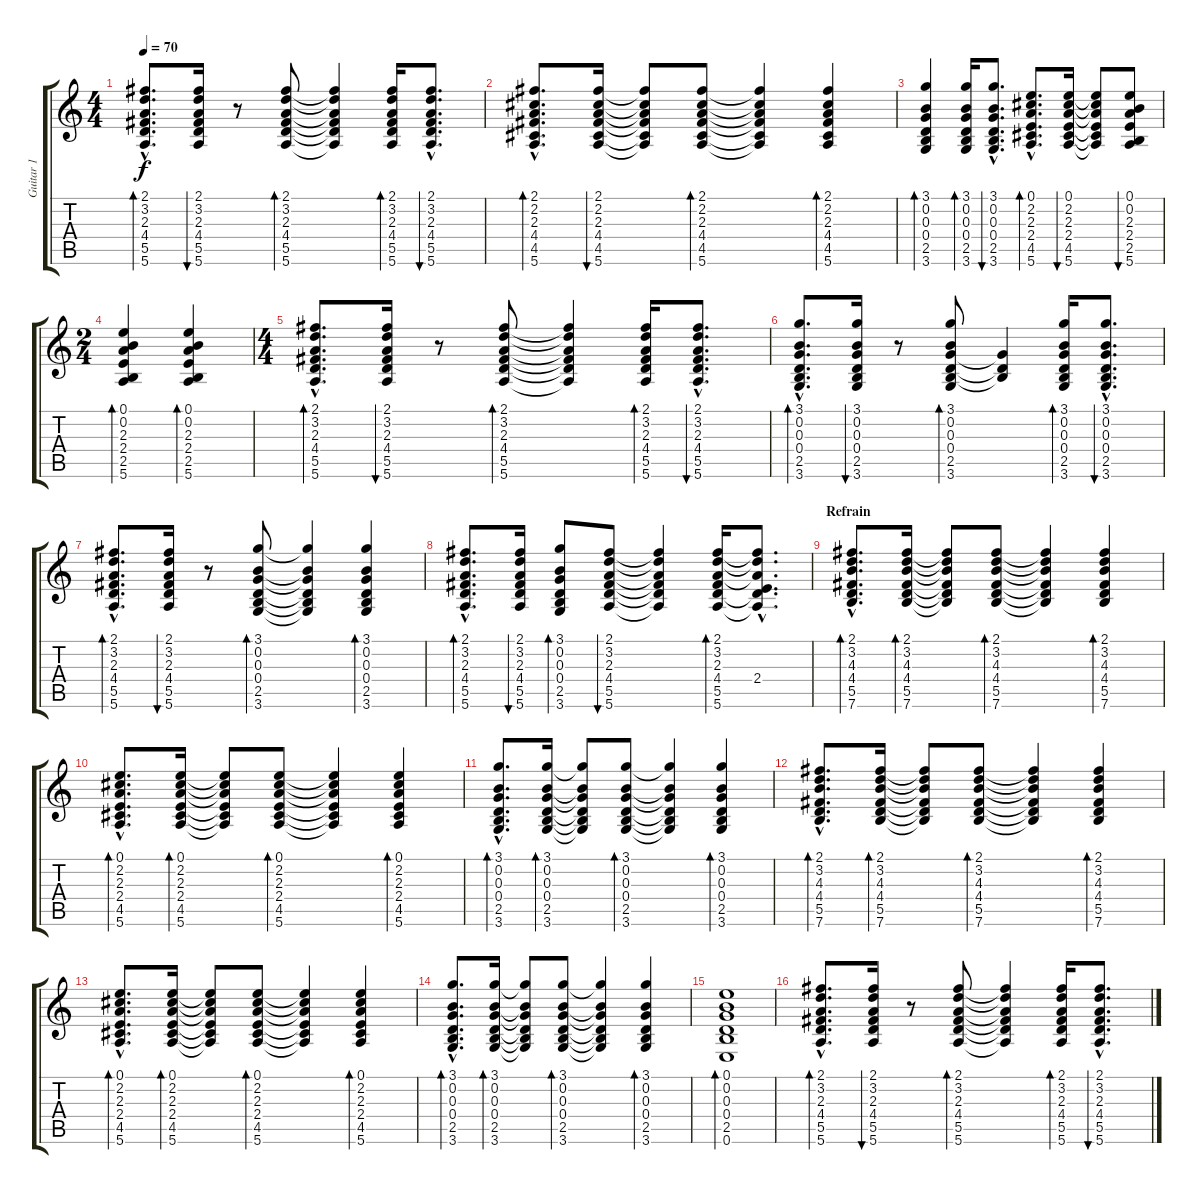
\track ("Guitar 1" "Guitar 1") {instrument acousticguitarsteel}
\staff {score tabs}
\tuning (E4 B3 G3 D3 A2 E2) {hide}
\ts (4 4)
\tempo 70
\clef g2
\ks c
(2.1{hac} 3.2{hac} 2.3{hac} 4.4{hac} 5.5{hac} 5.6{hac}).8{d bd 60 dy f} (2.1 3.2 2.3 4.4 5.5 5.6).16{bu 60} r.8 (2.1 3.2 2.3 4.4 5.5 5.6).8{bd 60} (2.1{t} 3.2{t} 2.3{t} 4.4{t} 5.5{t} 5.6{t}).4 (2.1 3.2 2.3 4.4 5.5 5.6).16{bd 60} (2.1{hac} 3.2{hac} 2.3{hac} 4.4{hac} 5.5{hac} 5.6{hac}).8{d bu 60} |
(2.1{hac} 2.2{hac} 2.3{hac} 4.4{hac} 4.5{hac} 5.6{hac}).8{d bd 60} (2.1 2.2 2.3 4.4 4.5 5.6).16{bu 60} (2.1{t} 2.2{t} 2.3{t} 4.4{t} 4.5{t} 5.6{t}).8 (2.1 2.2 2.3 4.4 4.5 5.6).8{bd 60} (2.1{t} 2.2{t} 2.3{t} 4.4{t} 4.5{t} 5.6{t}).4 (2.1 2.2 2.3 4.4 4.5 5.6).4{bd 60} |
(3.1 0.2 0.3 0.4 2.5 3.6).4{bd 60} (3.1 0.2 0.3 0.4 2.5 3.6).16{bd 60} (3.1{hac} 0.2{hac} 0.3{hac} 0.4{hac} 2.5{hac} 3.6{hac}).8{d bu 60} (0.1{hac} 2.2{hac} 2.3{hac} 2.4{hac} 4.5{hac} 5.6{hac}).8{d bd 60} (0.1 2.2 2.3 2.4 4.5 5.6).16{bu 60} (0.1{t} 2.2{t} 2.3{t} 2.4{t} 4.5{t} 5.6{t}).8 (0.1 0.2 2.3 2.4 2.5 5.6).8{bu 60} |
\ts (2 4)
(0.1 0.2 2.3 2.4 2.5 5.6).4{bd 60} (0.1 0.2 2.3 2.4 2.5 5.6).4{bd 60} |
\ts (4 4)
(2.1{hac} 3.2{hac} 2.3{hac} 4.4{hac} 5.5{hac} 5.6{hac}).8{d bd 60} (2.1 3.2 2.3 4.4 5.5 5.6).16{bu 60} r.8 (2.1 3.2 2.3 4.4 5.5 5.6).8{bd 60} (2.1{t} 3.2{t} 2.3{t} 4.4{t} 5.5{t} 5.6{t}).4 (2.1 3.2 2.3 4.4 5.5 5.6).16{bd 60} (2.1{hac} 3.2{hac} 2.3{hac} 4.4{hac} 5.5{hac} 5.6{hac}).8{d bu 60} |
(3.1{hac} 0.2{hac} 0.3{hac} 0.4{hac} 2.5{hac} 3.6{hac}).8{d bd 60} (3.1 0.2 0.3 0.4 2.5 3.6).16{bu 60} r.8 (3.1 0.2 0.3 0.4 2.5 3.6).8{bd 60} (0.3{t} 0.4{t} 2.5{t}).4 (3.1 0.2 0.3 0.4 2.5 3.6).16{bd 60} (3.1{hac} 0.2{hac} 0.3{hac} 0.4{hac} 2.5{hac} 3.6{hac}).8{d bu 60} |
(2.1{hac} 3.2{hac} 2.3{hac} 4.4{hac} 5.5{hac} 5.6{hac}).8{d bd 60} (2.1 3.2 2.3 4.4 5.5 5.6).16{bu 60} r.8 (3.1 0.2 0.3 0.4 2.5 3.6).8{bd 60} (3.1{t} 0.2{t} 0.3{t} 0.4{t} 2.5{t} 3.6{t}).4 (3.1 0.2 0.3 0.4 2.5 3.6).4{bd 60} |
(2.1{hac} 3.2{hac} 2.3{hac} 4.4{hac} 5.5{hac} 5.6{hac}).8{d bd 60} (2.1 3.2 2.3 4.4 5.5 5.6).16{bu 60} (3.1 0.2 0.3 0.4 2.5 3.6).8{bd 60} (2.1 3.2 2.3 4.4 5.5 5.6).8{bu 60} (2.1{t} 3.2{t} 2.3{t} 4.4{t} 5.5{t} 5.6{t}).4 (2.1 3.2 2.3 4.4 5.5 5.6).16{bd 60} (2.1{hac t} 3.2{hac t} 2.3{hac t} 2.4{hac} 5.5{hac t} 5.6{hac t}).8{d} |
\section ("" "Refrain")
(2.1{hac} 3.2{hac} 4.3{hac} 4.4{hac} 5.5{hac} 7.6{hac}).8{d bd 60} (2.1 3.2 4.3 4.4 5.5 7.6).16{bd 60} (2.1{t} 3.2{t} 4.3{t} 4.4{t} 5.5{t} 7.6{t}).8 (2.1 3.2 4.3 4.4 5.5 7.6).8{bd 60} (2.1{t} 3.2{t} 4.3{t} 4.4{t} 5.5{t} 7.6{t}).4 (2.1 3.2 4.3 4.4 5.5 7.6).4{bd 60} |
(0.1{hac} 2.2{hac} 2.3{hac} 2.4{hac} 4.5{hac} 5.6{hac}).8{d bd 60} (0.1 2.2 2.3 2.4 4.5 5.6).16{bd 60} (0.1{t} 2.2{t} 2.3{t} 2.4{t} 4.5{t} 5.6{t}).8 (0.1 2.2 2.3 2.4 4.5 5.6).8{bd 60} (0.1{t} 2.2{t} 2.3{t} 2.4{t} 4.5{t} 5.6{t}).4 (0.1 2.2 2.3 2.4 4.5 5.6).4{bd 60} |
(3.1{hac} 0.2{hac} 0.3{hac} 0.4{hac} 2.5{hac} 3.6{hac}).8{d bd 60} (3.1 0.2 0.3 0.4 2.5 3.6).16{bd 60} (3.1{t} 0.2{t} 0.3{t} 0.4{t} 2.5{t} 3.6{t}).8 (3.1 0.2 0.3 0.4 2.5 3.6).8{bd 60} (3.1{t} 0.2{t} 0.3{t} 0.4{t} 2.5{t} 3.6{t}).4 (3.1 0.2 0.3 0.4 2.5 3.6).4{bd 60} |
(2.1{hac} 3.2{hac} 4.3{hac} 4.4{hac} 5.5{hac} 7.6{hac}).8{d bd 60} (2.1 3.2 4.3 4.4 5.5 7.6).16{bd 60} (2.1{t} 3.2{t} 4.3{t} 4.4{t} 5.5{t} 7.6{t}).8 (2.1 3.2 4.3 4.4 5.5 7.6).8{bd 60} (2.1{t} 3.2{t} 4.3{t} 4.4{t} 5.5{t} 7.6{t}).4 (2.1 3.2 4.3 4.4 5.5 7.6).4{bd 60} |
(0.1{hac} 2.2{hac} 2.3{hac} 2.4{hac} 4.5{hac} 5.6{hac}).8{d bd 60} (0.1 2.2 2.3 2.4 4.5 5.6).16{bd 60} (0.1{t} 2.2{t} 2.3{t} 2.4{t} 4.5{t} 5.6{t}).8 (0.1 2.2 2.3 2.4 4.5 5.6).8{bd 60} (0.1{t} 2.2{t} 2.3{t} 2.4{t} 4.5{t} 5.6{t}).4 (0.1 2.2 2.3 2.4 4.5 5.6).4{bd 60} |
(3.1{hac} 0.2{hac} 0.3{hac} 0.4{hac} 2.5{hac} 3.6{hac}).8{d bd 60} (3.1 0.2 0.3 0.4 2.5 3.6).16{bd 60} (3.1{t} 0.2{t} 0.3{t} 0.4{t} 2.5{t} 3.6{t}).8 (3.1 0.2 0.3 0.4 2.5 3.6).8{bd 60} (3.1{t} 0.2{t} 0.3{t} 0.4{t} 2.5{t} 3.6{t}).4 (3.1 0.2 0.3 0.4 2.5 3.6).4{bd 60} |
(0.1 0.2 0.3 0.4 2.5 0.6).1{bd 120} |
(2.1{hac} 3.2{hac} 2.3{hac} 4.4{hac} 5.5{hac} 5.6{hac}).8{d bd 60} (2.1 3.2 2.3 4.4 5.5 5.6).16{bu 60} r.8 (2.1 3.2 2.3 4.4 5.5 5.6).8{bd 60} (2.1{t} 3.2{t} 2.3{t} 4.4{t} 5.5{t} 5.6{t}).4 (2.1 3.2 2.3 4.4 5.5 5.6).16{bd 60} (2.1{hac} 3.2{hac} 2.3{hac} 4.4{hac} 5.5{hac} 5.6{hac}).8{d bu 60}
